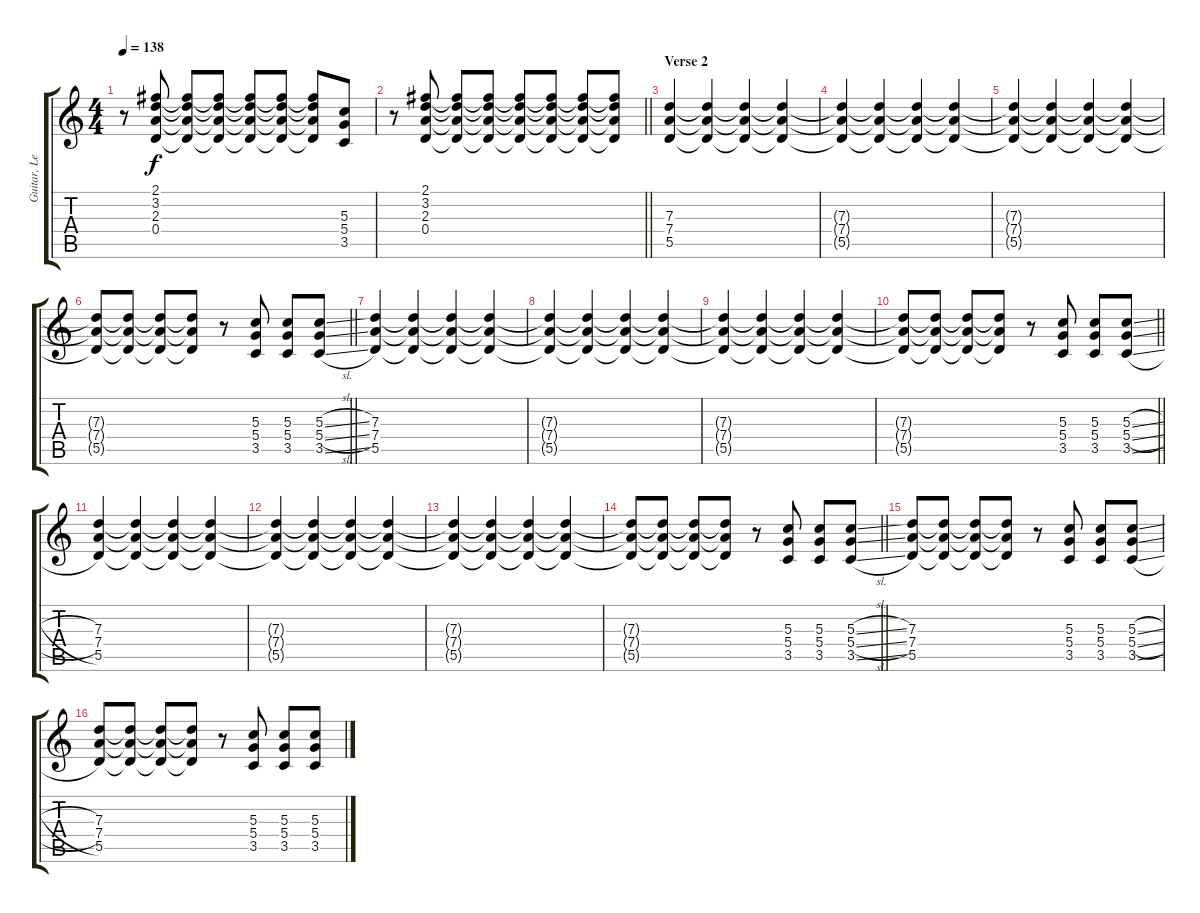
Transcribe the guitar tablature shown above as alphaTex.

\track ("Guitar, Lead" "Guitar, Le") {instrument overdrivenguitar}
\staff {score tabs}
\tuning (E4 B3 G3 D3 A2 E2) {hide}
\ts (4 4)
\tempo 138
\clef g2
\ks c
r.8{dy f} (2.1 3.2 2.3 0.4).8 (2.1{t} 3.2{t} 2.3{t} 0.4{t}).8 (2.1{t} 3.2{t} 2.3{t} 0.4{t}).8 (2.1{t} 3.2{t} 2.3{t} 0.4{t}).8 (2.1{t} 3.2{t} 2.3{t} 0.4{t}).8 (2.1{t} 3.2{t} 2.3{t} 0.4{t}).8 (5.3 5.4 3.5).8 |
\barLineRight lightlight
r.8 (2.1 3.2 2.3 0.4).8 (2.1{t} 3.2{t} 2.3{t} 0.4{t}).8 (2.1{t} 3.2{t} 2.3{t} 0.4{t}).8 (2.1{t} 3.2{t} 2.3{t} 0.4{t}).8 (2.1{t} 3.2{t} 2.3{t} 0.4{t}).8 (2.1{t} 3.2{t} 2.3{t} 0.4{t}).8 (2.1{t} 3.2{t} 2.3{t} 0.4{t}).8 |
\section ("" "Verse 2")
(7.3 7.4 5.5).4 (7.3{t} 7.4{t} 5.5{t}).4 (7.3{t} 7.4{t} 5.5{t}).4 (7.3{t} 7.4{t} 5.5{t}).4 |
(7.3{t} 7.4{t} 5.5{t}).4 (7.3{t} 7.4{t} 5.5{t}).4 (7.3{t} 7.4{t} 5.5{t}).4 (7.3{t} 7.4{t} 5.5{t}).4 |
(7.3{t} 7.4{t} 5.5{t}).4 (7.3{t} 7.4{t} 5.5{t}).4 (7.3{t} 7.4{t} 5.5{t}).4 (7.3{t} 7.4{t} 5.5{t}).4 |
\barLineRight lightlight
(7.3{t} 7.4{t} 5.5{t}).8 (7.3{t} 7.4{t} 5.5{t}).8 (7.3{t} 7.4{t} 5.5{t}).8 (7.3{t} 7.4{t} 5.5{t}).8 r.8 (5.3 5.4 3.5).8 (5.3 5.4 3.5).8 (5.3{sl} 5.4{sl} 3.5{sl}).8 |
(7.3 7.4 5.5).4 (7.3{t} 7.4{t} 5.5{t}).4 (7.3{t} 7.4{t} 5.5{t}).4 (7.3{t} 7.4{t} 5.5{t}).4 |
(7.3{t} 7.4{t} 5.5{t}).4 (7.3{t} 7.4{t} 5.5{t}).4 (7.3{t} 7.4{t} 5.5{t}).4 (7.3{t} 7.4{t} 5.5{t}).4 |
(7.3{t} 7.4{t} 5.5{t}).4 (7.3{t} 7.4{t} 5.5{t}).4 (7.3{t} 7.4{t} 5.5{t}).4 (7.3{t} 7.4{t} 5.5{t}).4 |
\barLineRight lightlight
(7.3{t} 7.4{t} 5.5{t}).8 (7.3{t} 7.4{t} 5.5{t}).8 (7.3{t} 7.4{t} 5.5{t}).8 (7.3{t} 7.4{t} 5.5{t}).8 r.8 (5.3 5.4 3.5).8 (5.3 5.4 3.5).8 (5.3{sl} 5.4{sl} 3.5{sl}).8 |
(7.3 7.4 5.5).4 (7.3{t} 7.4{t} 5.5{t}).4 (7.3{t} 7.4{t} 5.5{t}).4 (7.3{t} 7.4{t} 5.5{t}).4 |
(7.3{t} 7.4{t} 5.5{t}).4 (7.3{t} 7.4{t} 5.5{t}).4 (7.3{t} 7.4{t} 5.5{t}).4 (7.3{t} 7.4{t} 5.5{t}).4 |
(7.3{t} 7.4{t} 5.5{t}).4 (7.3{t} 7.4{t} 5.5{t}).4 (7.3{t} 7.4{t} 5.5{t}).4 (7.3{t} 7.4{t} 5.5{t}).4 |
\barLineRight lightlight
(7.3{t} 7.4{t} 5.5{t}).8 (7.3{t} 7.4{t} 5.5{t}).8 (7.3{t} 7.4{t} 5.5{t}).8 (7.3{t} 7.4{t} 5.5{t}).8 r.8 (5.3 5.4 3.5).8 (5.3 5.4 3.5).8 (5.3{sl} 5.4{sl} 3.5{sl}).8 |
(7.3 7.4 5.5).8 (7.3{t} 7.4{t} 5.5{t}).8 (7.3{t} 7.4{t} 5.5{t}).8 (7.3{t} 7.4{t} 5.5{t}).8 r.8 (5.3 5.4 3.5).8 (5.3 5.4 3.5).8 (5.3{sl} 5.4{sl} 3.5{sl}).8 |
(7.3 7.4 5.5).8 (7.3{t} 7.4{t} 5.5{t}).8 (7.3{t} 7.4{t} 5.5{t}).8 (7.3{t} 7.4{t} 5.5{t}).8 r.8 (5.3 5.4 3.5).8 (5.3 5.4 3.5).8 (5.3{sl} 5.4{sl} 3.5{sl}).8
